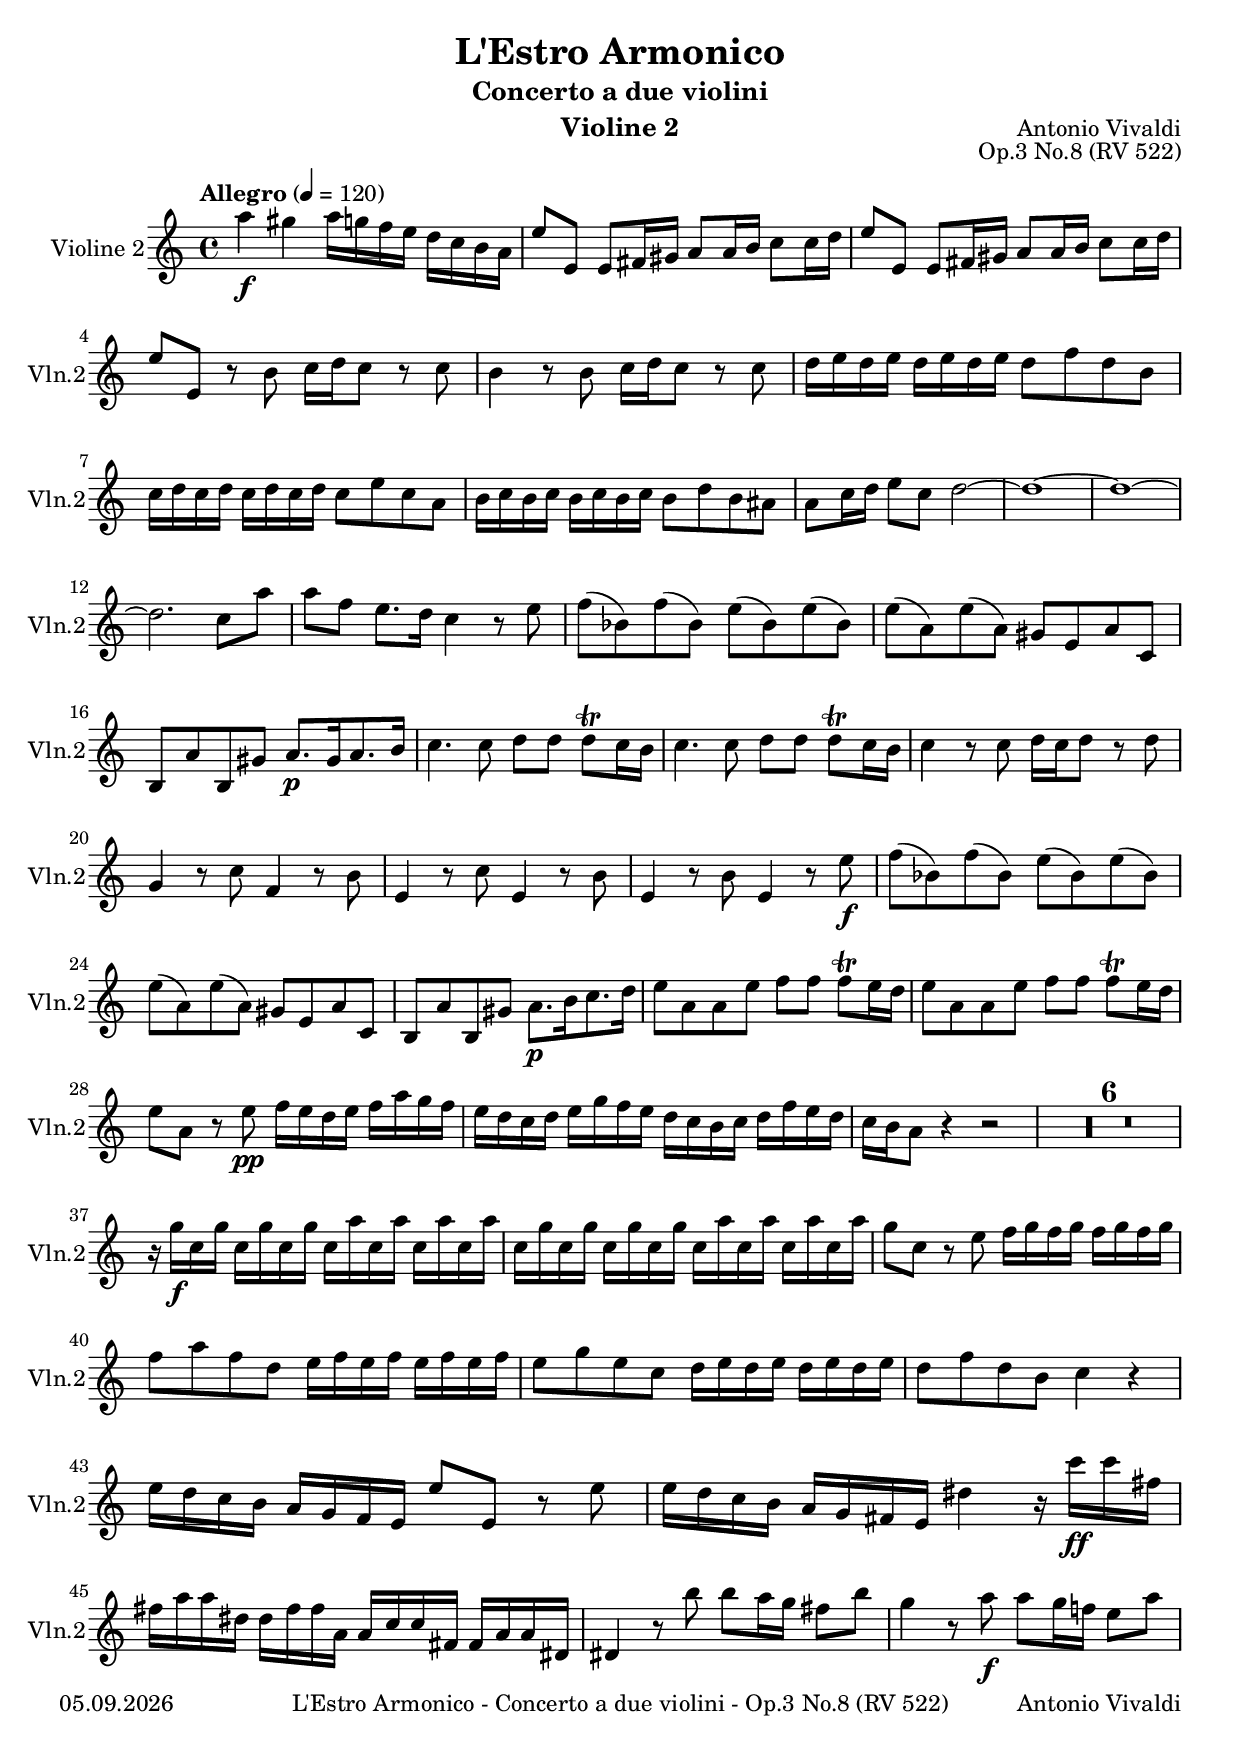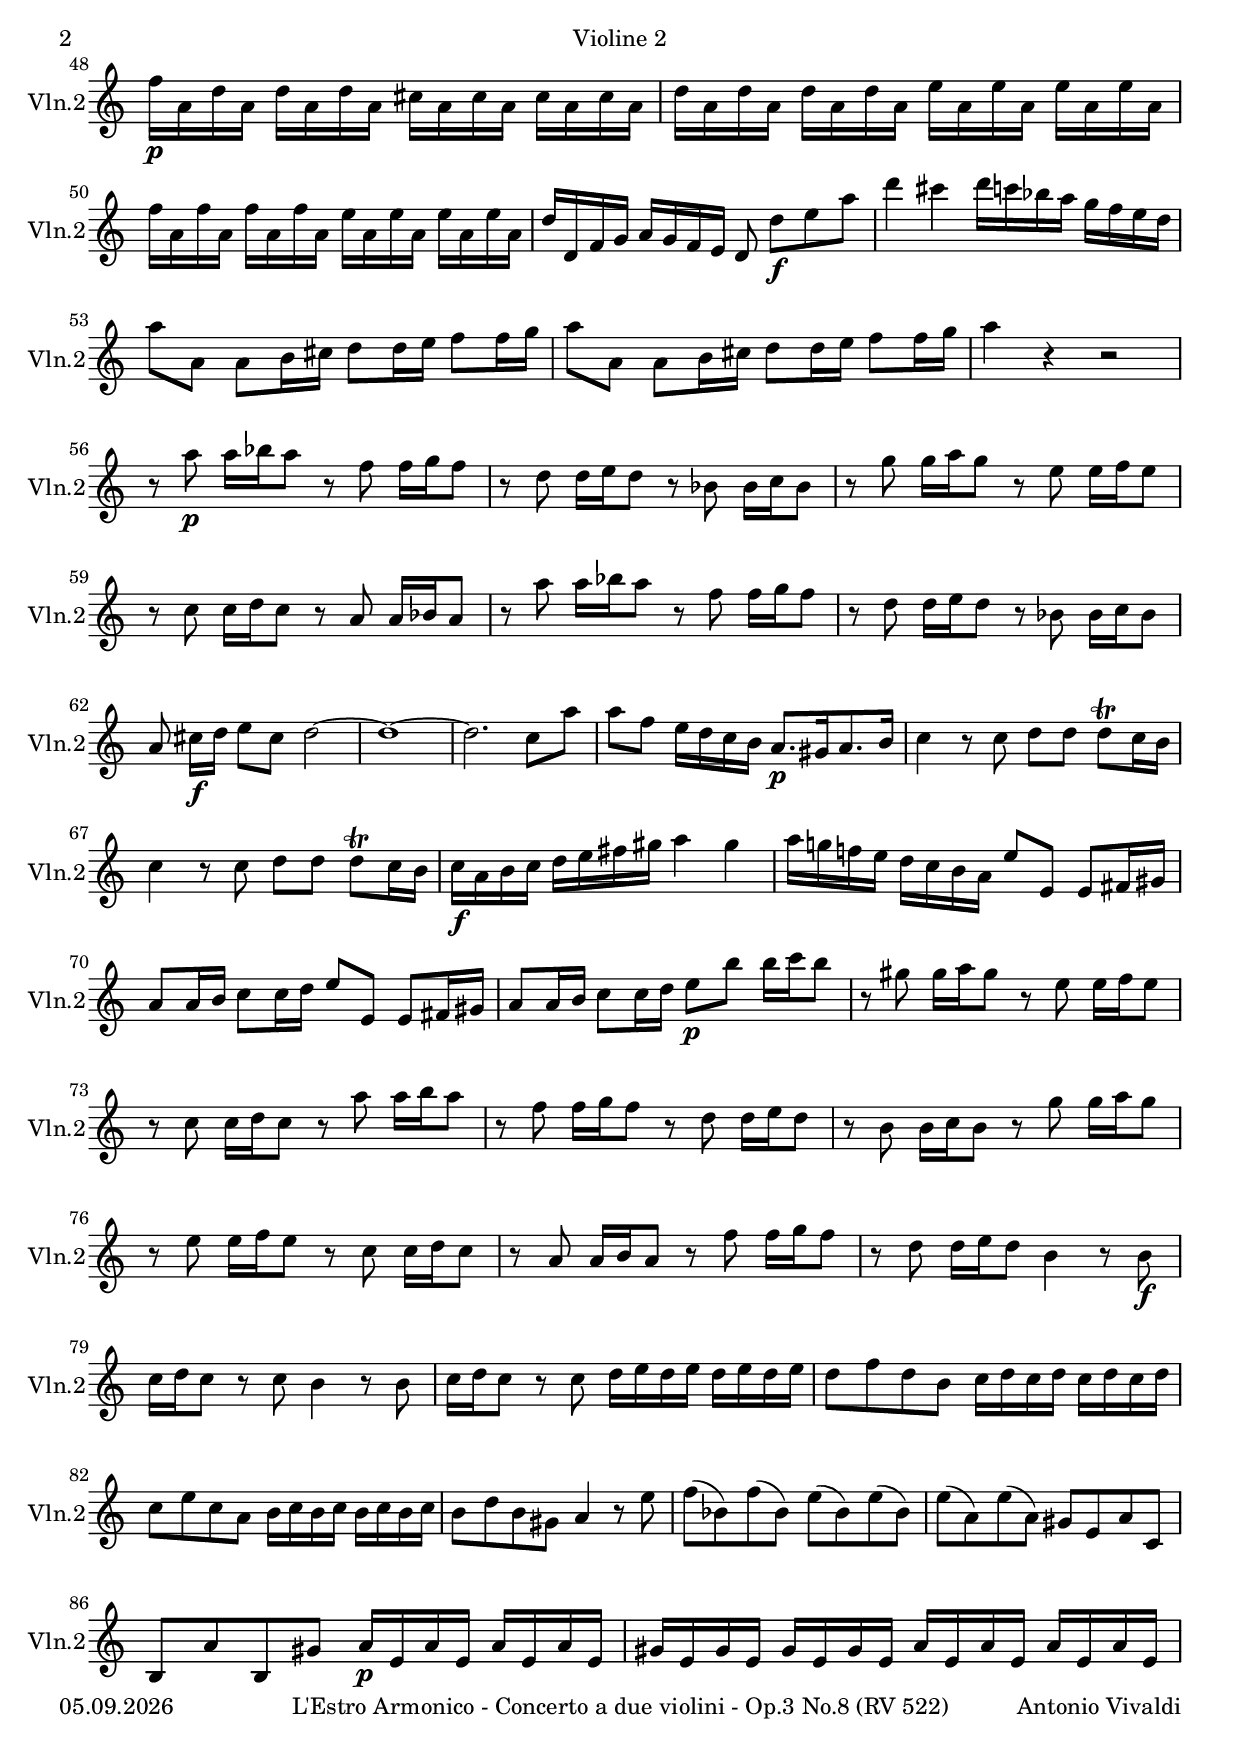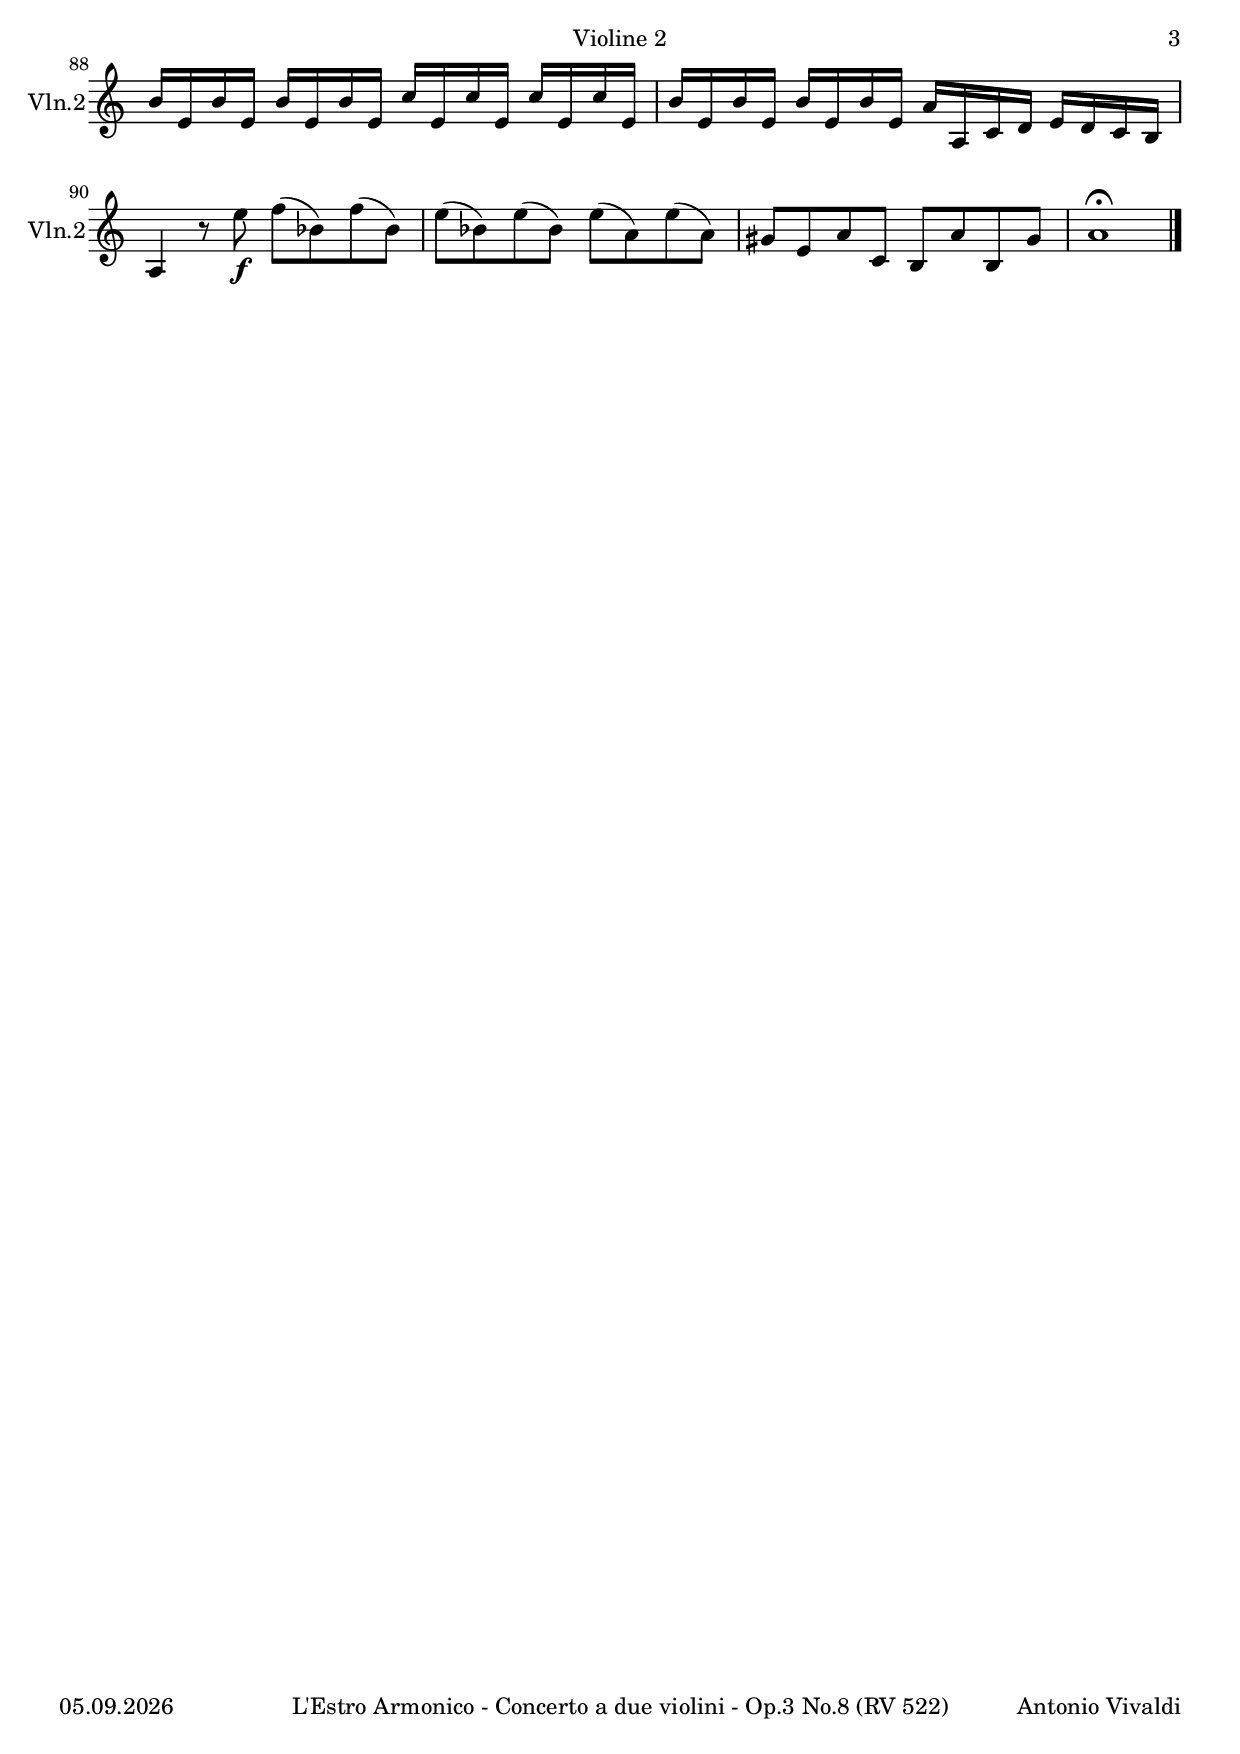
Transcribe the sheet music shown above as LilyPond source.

\version "2.18.2"

\version "2.18.2"

#(set-default-paper-size "a4")

header-title = "L'Estro Armonico"
header-subtitle = "Concerto a due violini"
header-subsubtitle = ""
header-composer = "Antonio Vivaldi"
header-opus = "Op.3 No.8 (RV 522)"
header-updated = #(strftime "%d.%m.%Y" (localtime (current-time)))

\header {
  title = \header-title
  subtitle = \header-subtitle  
  subsubtitle = \header-subsubtitle
  composer = \header-composer  
  opus = \header-opus  
  instrument = ""  
}

\paper {
  oddFooterMarkup = \markup { 
    \fill-line {
      \left-align { \header-updated } 
      \center-align { \concat { \header-title " - " \header-subtitle " - " \header-opus } }
      \right-align { \header-composer } 
    }
  }
  evenFooterMarkup = \oddFooterMarkup
}


#(define (override-color-for-all-grobs color)
  (lambda (context)
   (let loop ((x all-grob-descriptions))
    (if (not (null? x))
     (let ((grob-name (caar x)))
      (ly:context-pushpop-property context grob-name 'color color)
      (loop (cdr x)))))))

\version "2.18.2"

violinII = \relative c'' { 
%  I ALLEGRO

  \key c \major
  \time 4/4
  \tempo Allegro 4=120
  
  a'4\f gis a16 g f e d c b a | e'8 e, e fis16 gis a8 a16 b c8 c16 d | e8 e, e fis16 gis a8 a16 b c8 c16 d | 
  \break 
  %4
  e8 e, r b' c16 d c8 r c | b4 r8 b c16 d c8 r c | d16 e d e d e d e d8 f d b |
  \break
  %7
  c16 d c d c d c d c8 e c a | b16 c b c b c b c b8 d b ais | a c16 d e8 c d2~ | d1~ | d1~ |
  \break
  %12
  d2. c8 a' | a f e8. d16 c4 r8 e8 | f( bes,) f'( bes,) e( bes) e( bes) | e( a,) e'( a,) gis e a c, |
  \break
  %16
  b a' b, gis' a8.[\p gis16 a8. b16] | c4. c8 d d d\trill c16 b | c4. c8 d d d\trill c16 b | c4 r8 c d16 c  d8 r d |
  \break
  %20
  g,4 r8 c f,4 r8 b | e,4 r8 c' e,4 r8 b' | e,4 r8 b' e,4 r8 e'\f | f( bes,) f'( bes,) e( bes) e( bes) | 
  \break
  %24
  e( a,) e'( a,) gis e a c, | b a' b, gis' a8.[\p b16 c8. d16] | e8 a, a e' f f f\trill e16 d | e8 a, a e' f f f\trill e16 d |
  \break
  %28
  e8 a, r e'\pp f16 e d e f a g f | e d c d e g f e d c b c d f e d | c b a8 r4 r2 | \compressFullBarRests R1*6 | 
  \break
  %37
  r16 g'\f c, g' c, g' c, g' c, a' c, a' c, a' c, a' | c, g' c, g' c, g' c, g' c, a' c, a' c, a' c, a' | g8 c, r e f16 g f g f g f g |
  \break
  %40
  f8 a f d e16 f e f e f e f | e8 g e c d16 e d e d e d e | d8 f d b c4 r | 
  \break
  %43
  e16 d c b a g f e e'8 e, r e' | e16 d c b a g fis e  dis'4 r16 c'\ff c fis, |
  \break
  %45
  fis a a dis, dis fis fis a, a c c fis, fis a a dis, | dis4 r8 b'' b a16 g fis8 b | g4 r8 a8\f a g16 f! e8 a |
  \break
  %48
  f16\p a, d a d a d a cis a cis a cis a cis a | d a d a d a d a e' a, e' a, e' a, e' a, |
  \break
  %50
  f' a, f' a, f' a, f' a, e' a, e' a, e' a, e' a, | d d, f g a g f e d8 d'[\f e a] | d4 cis d16 c bes a g f e d |
  \break
  %53
  a'8 a, a b16 cis d8 d16 e f8 f16 g | a8 a, a b16 cis d8 d16 e f8 f16 g | a4 r r2 |
  \break
  %56
  r8 a\p a16 bes a8 r f f16 g f8 | r d d16 e d8 r bes bes16 c bes8 | r g' g16 a g8 r e e16 f e8 |
  \break
  %59
  r8 c c16 d c8 r a a16 bes a8 | r a' a16 bes a8 r f f16 g f8 | r d d16 e d8 r bes bes16 c bes8 | 
  \break
  %62
  a8 cis16[\f d] e8 cis d2~ | d1~ | d2. c8 a' | a f e16 d c b a8.[\p gis16 a8. b16] | c4 r8 c d d d\trill c16 b |
  \break
  %67
  c4 r8 c d d d\trill c16 b | c\f a b c d e fis gis a4 gis | a16 g! f! e d c b a e'8 e, e fis16 gis |
  \break
  %70
  a8 a16 b c8 c16 d e8 e, e fis16 gis | a8 a16 b c8 c16 d e8\p b' b16 c b8 | r gis gis16 a gis8 r e8 e16 f e8 |
  \break
  %73
  r8 c c16 d c8 r a' a16 b a8 | r f f16 g f8 r d d16 e d8 | r b b16 c b8 r g' g16 a g8 |
  \break
  %76
  r8 e e16 f e8 r c c16 d c8 | r a a16 b a8 r f' f16 g f8 | r d d16 e d8 b4 r8 b\f |
  \break
  %79
  c16 d c8 r c b4 r8 b |  c16 d c8 r c d16 e d e d e d e | d8 f d b c16 d c d c d c d |
  \break
  %82
  c8 e c a b16 c b c b c b c | b8 d b gis a4 r8 e' | f( bes,) f'( bes,) e( bes) e( bes) | e( a,) e'( a,) gis e a c, |
  \break
  %86
  b a' b, gis' a16\p e a e a e a e | gis e gis e gis e gis e a e a e a e a e | 
  \break
  %88
  b' e, b' e, b' e, b' e, c' e, c' e, c' e, c' e, | b' e, b' e, b' e, b' e, a a, c d e d c b |
  \break 
  %90
  a4 r8 e''\f f( bes,) f'( bes,) | e( bes) e( bes) e( a,) e'( a,) | gis e a c, b a' b, gis' | a1\fermata
  \bar "|."
  
}


\header {
  instrument = "Violine 2"
}

\score {
  <<
    \new Staff \with { instrumentName = "Violine 2" shortInstrumentName = "Vln.2" } { \violinII }
  >>
  \layout {
    indent = 1.5\cm
    short-indent = 0.5\cm
  }
}